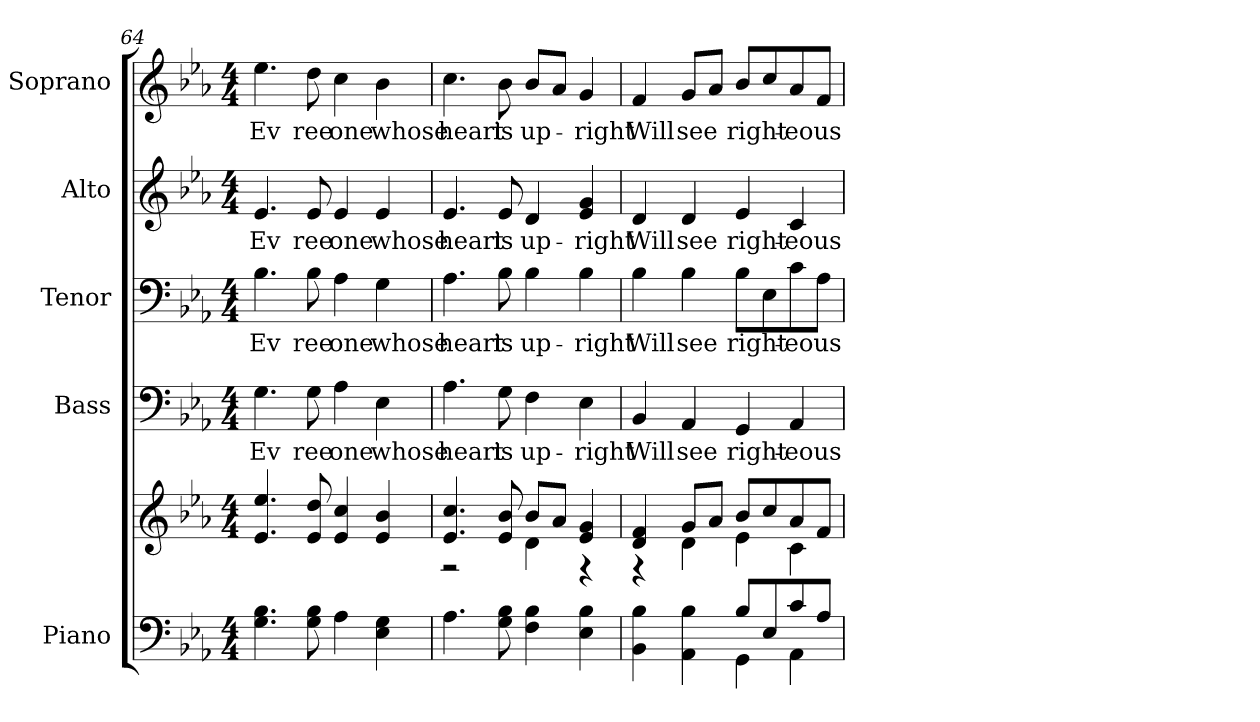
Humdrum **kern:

**kern	**kern	**kern	**text	**kern	**text	**kern	**text	**kern	**text
*part5	*part5	*part4	*part4	*part3	*part3	*part2	*part2	*part1	*part1
*staff6	*staff5	*staff4	*staff4	*staff3	*staff3	*staff2	*staff2	*staff1	*staff1
*I"Piano	*	*I"Bass	*	*I"Tenor	*	*I"Alto	*	*I"Soprano	*
*I'Pno.	*	*I'B.	*	*I'T.	*	*I'A.	*	*I'S.	*
*clefF4	*clefG2	*clefF4	*	*clefF4	*	*clefG2	*	*clefG2	*
*k[b-e-a-]	*k[b-e-a-]	*k[b-e-a-]	*	*k[b-e-a-]	*	*k[b-e-a-]	*	*k[b-e-a-]	*
*E-:	*E-:	*E-:	*	*E-:	*	*E-:	*	*E-:	*
*M4/4	*M4/4	*M4/4	*	*M4/4	*	*M4/4	*	*M4/4	*
=64	=64	=64	=64	=64	=64	=64	=64	=64	=64
!	!	!	!LO:LY:b:color=#000000	!	!	!	!	!	!
!	!	!	!	!	!LO:LY:b:color=#000000	!	!	!	!
!	!	!	!	!	!	!	!LO:LY:b:color=#000000	!	!
!	!	!	!	!	!	!	!	!	!LO:LY:b:color=#000000
4.Gi\ 4.B-i	4.e-i/ 4.ee-i	4.Gi\	Ev	4.B-i\	Ev	4.e-i/	Ev	4.ee-i\	Ev
!	!	!	!LO:LY:b:color=#000000	!	!	!	!	!	!
!	!	!	!	!	!LO:LY:b:color=#000000	!	!	!	!
!	!	!	!	!	!	!	!LO:LY:b:color=#000000	!	!
!	!	!	!	!	!	!	!	!	!LO:LY:b:color=#000000
8Gi\ 8B-i	8e-i/ 8ddi	8Gi\	ree	8B-i\	ree	8e-i/	ree	8ddi\	ree
!	!	!	!LO:LY:b:color=#000000	!	!	!	!	!	!
!	!	!	!	!	!LO:LY:b:color=#000000	!	!	!	!
!	!	!	!	!	!	!	!LO:LY:b:color=#000000	!	!
!	!	!	!	!	!	!	!	!	!LO:LY:b:color=#000000
4A-i\	4e-i/ 4cci	4A-i\	one	4A-i\	one	4e-i/	one	4cci\	one
!	!	!	!LO:LY:b:color=#000000	!	!	!	!	!	!
!	!	!	!	!	!LO:LY:b:color=#000000	!	!	!	!
!	!	!	!	!	!	!	!LO:LY:b:color=#000000	!	!
!	!	!	!	!	!	!	!	!	!LO:LY:b:color=#000000
4E-i\ 4Gi	4e-i/ 4b-i	4E-i\	whose	4Gi\	whose	4e-i/	whose	4b-i\	whose
=65	=65	=65	=65	=65	=65	=65	=65	=65	=65
*	*^	*	*	*	*	*	*	*	*
!	!	!	!	!LO:LY:b:color=#000000	!	!	!	!	!	!
!	!	!	!	!	!	!LO:LY:b:color=#000000	!	!	!	!
!	!	!	!	!	!	!	!	!LO:LY:b:color=#000000	!	!
!	!	!	!	!	!	!	!	!	!	!LO:LY:b:color=#000000
4.A-i\	4.e-i/ 4.cci	2r	4.A-i\	heart	4.A-i\	heart	4.e-i/	heart	4.cci\	heart
!	!	!	!	!LO:LY:b:color=#000000	!	!	!	!	!	!
!	!	!	!	!	!	!LO:LY:b:color=#000000	!	!	!	!
!	!	!	!	!	!	!	!	!LO:LY:b:color=#000000	!	!
!	!	!	!	!	!	!	!	!	!	!LO:LY:b:color=#000000
8Gi\ 8B-i	8e-i/ 8b-i	.	8Gi\	is	8B-i\	is	8e-i/	is	8b-i\	is
!	!	!	!	!LO:LY:b:color=#000000	!	!	!	!	!	!
!	!	!	!	!	!	!LO:LY:b:color=#000000	!	!	!	!
!	!	!	!	!	!	!	!	!LO:LY:b:color=#000000	!	!
!	!	!	!	!	!	!	!	!	!	!LO:LY:b:color=#000000
4Fi\ 4B-i	8b-i/L	4di\	4Fi\	up-	4B-i\	up-	4di/	up-	8b-i/L	up-
.	8a-i/J	.	.	.	.	.	.	.	8a-i/J	.
!	!	!	!	!LO:LY:b:color=#000000	!	!	!	!	!	!
!	!	!	!	!	!	!LO:LY:b:color=#000000	!	!	!	!
!	!	!	!	!	!	!	!	!LO:LY:b:color=#000000	!	!
!	!	!	!	!	!	!	!	!	!	!LO:LY:b:color=#000000
4E-i\ 4B-i	4e-i/ 4gi	4r	4E-i\	-right	4B-i\	-right	4e-i/ 4gi	-right	4gi/	-right
=66	=66	=66	=66	=66	=66	=66	=66	=66	=66	=66
*^	*	*	*	*	*	*	*	*	*	*
!	!	!	!	!	!LO:LY:b:color=#000000	!	!	!	!	!	!
!	!	!	!	!	!	!	!LO:LY:b:color=#000000	!	!	!	!
!	!	!	!	!	!	!	!	!	!LO:LY:b:color=#000000	!	!
!	!	!	!	!	!	!	!	!	!	!	!LO:LY:b:color=#000000
4BB-i\ 4B-i	2ryy	4di/ 4fi	4r	4BB-i/	Will	4B-i\	Will	4di/	Will	4fi/	Will
!	!	!	!	!	!LO:LY:b:color=#000000	!	!	!	!	!	!
!	!	!	!	!	!	!	!LO:LY:b:color=#000000	!	!	!	!
!	!	!	!	!	!	!	!	!	!LO:LY:b:color=#000000	!	!
!	!	!	!	!	!	!	!	!	!	!	!LO:LY:b:color=#000000
4AA-i\ 4B-i	.	8gi/L	4di\	4AA-i/	see	4B-i\	see	4di/	see	8gi/L	see
.	.	8a-i/J	.	.	.	.	.	.	.	8a-i/J	.
!	!	!	!	!	!LO:LY:b:color=#000000	!	!	!	!	!	!
!	!	!	!	!	!	!	!LO:LY:b:color=#000000	!	!	!	!
!	!	!	!	!	!	!	!	!	!LO:LY:b:color=#000000	!	!
!	!	!	!	!	!	!	!	!	!	!	!LO:LY:b:color=#000000
8B-i/L	4GGi\	8b-i/L	4e-i\	4GGi/	right-	8B-i\L	right-	4e-i/	right-	8b-i/L	right-
8E-i/	.	8cci/	.	.	.	8E-i\	.	.	.	8cci/	.
!	!	!	!	!	!LO:LY:b:color=#000000	!	!	!	!	!	!
!	!	!	!	!	!	!	!LO:LY:b:color=#000000	!	!	!	!
!	!	!	!	!	!	!	!	!	!LO:LY:b:color=#000000	!	!
!	!	!	!	!	!	!	!	!	!	!	!LO:LY:b:color=#000000
8ci/	4AA-i\	8a-i/	4ci\	4AA-i/	-eous	8ci\	-eous	4ci/	-eous	8a-i/	-eous
8A-i/J	.	8fi/J	.	.	.	8A-i\J	.	.	.	8fi/J	.
*v	*v	*	*	*	*	*	*	*	*	*	*
*	*v	*v	*	*	*	*	*	*	*	*
=	=	=	=	=	=	=	=	=	=
*-	*-	*-	*-	*-	*-	*-	*-	*-	*-
